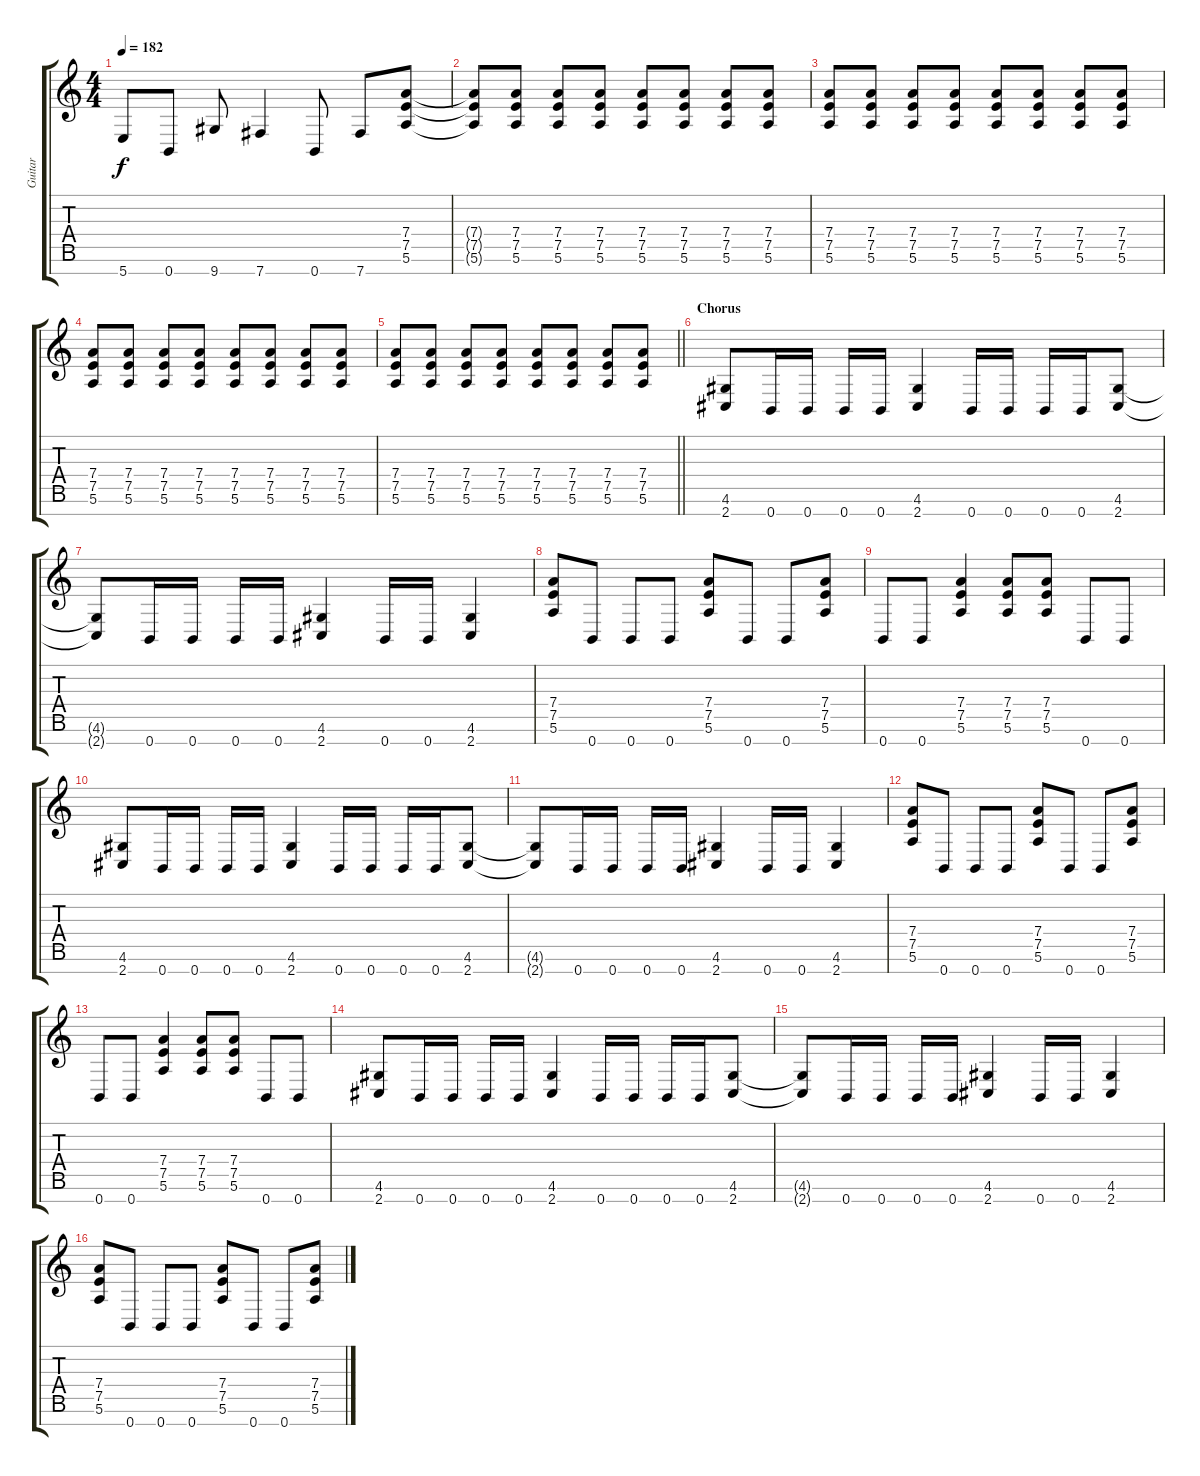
\track ("Guitar" "Guitar") {instrument distortionguitar}
\staff {score tabs}
\tuning (E4 B3 G3 D3 A2 E2 B1) {hide}
\ts (4 4)
\tempo 182
\clef g2
\ks c
5.7{t}.8{dy f} 0.7.8 9.7.8 7.7.4 0.7.8 7.7.8 (7.4 7.5 5.6).8 |
(7.4{t} 7.5{t} 5.6{t}).8 (7.4 7.5 5.6).8 (7.4 7.5 5.6).8 (7.4 7.5 5.6).8 (7.4 7.5 5.6).8 (7.4 7.5 5.6).8 (7.4 7.5 5.6).8 (7.4 7.5 5.6).8 |
(7.4 7.5 5.6).8 (7.4 7.5 5.6).8 (7.4 7.5 5.6).8 (7.4 7.5 5.6).8 (7.4 7.5 5.6).8 (7.4 7.5 5.6).8 (7.4 7.5 5.6).8 (7.4 7.5 5.6).8 |
(7.4 7.5 5.6).8 (7.4 7.5 5.6).8 (7.4 7.5 5.6).8 (7.4 7.5 5.6).8 (7.4 7.5 5.6).8 (7.4 7.5 5.6).8 (7.4 7.5 5.6).8 (7.4 7.5 5.6).8 |
\barLineRight lightlight
(7.4 7.5 5.6).8 (7.4 7.5 5.6).8 (7.4 7.5 5.6).8 (7.4 7.5 5.6).8 (7.4 7.5 5.6).8 (7.4 7.5 5.6).8 (7.4 7.5 5.6).8 (7.4 7.5 5.6).8 |
\section ("" "Chorus")
(4.6 2.7).8 0.7.16 0.7.16 0.7.16 0.7.16 (4.6 2.7).4 0.7.16 0.7.16 0.7.16 0.7.16 (4.6 2.7).8 |
(4.6{t} 2.7{t}).8 0.7.16 0.7.16 0.7.16 0.7.16 (4.6 2.7).4 0.7.16 0.7.16 (4.6 2.7).4 |
(7.4 7.5 5.6).8 0.7.8 0.7.8 0.7.8 (7.4 7.5 5.6).8 0.7.8 0.7.8 (7.4 7.5 5.6).8 |
0.7.8 0.7.8 (7.4 7.5 5.6).4 (7.4 7.5 5.6).8 (7.4 7.5 5.6).8 0.7.8 0.7.8 |
(4.6 2.7).8 0.7.16 0.7.16 0.7.16 0.7.16 (4.6 2.7).4 0.7.16 0.7.16 0.7.16 0.7.16 (4.6 2.7).8 |
(4.6{t} 2.7{t}).8 0.7.16 0.7.16 0.7.16 0.7.16 (4.6 2.7).4 0.7.16 0.7.16 (4.6 2.7).4 |
(7.4 7.5 5.6).8 0.7.8 0.7.8 0.7.8 (7.4 7.5 5.6).8 0.7.8 0.7.8 (7.4 7.5 5.6).8 |
0.7.8 0.7.8 (7.4 7.5 5.6).4 (7.4 7.5 5.6).8 (7.4 7.5 5.6).8 0.7.8 0.7.8 |
(4.6 2.7).8 0.7.16 0.7.16 0.7.16 0.7.16 (4.6 2.7).4 0.7.16 0.7.16 0.7.16 0.7.16 (4.6 2.7).8 |
(4.6{t} 2.7{t}).8 0.7.16 0.7.16 0.7.16 0.7.16 (4.6 2.7).4 0.7.16 0.7.16 (4.6 2.7).4 |
(7.4 7.5 5.6).8 0.7.8 0.7.8 0.7.8 (7.4 7.5 5.6).8 0.7.8 0.7.8 (7.4 7.5 5.6).8
